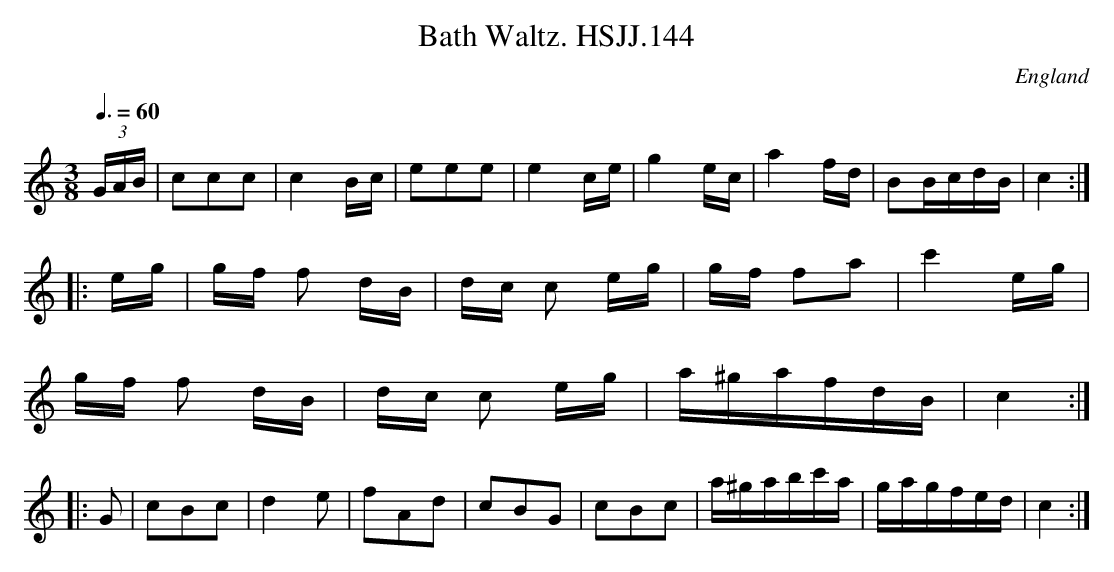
X:1
T:Bath Waltz. HSJJ.144
L:1/16
M:3/8
O:England
Q:3/8=60
K:C
(3GAB|c2c2c2|c4Bc|e2e2e2|e4ce|g4ec|a4fd|B2BcdB|c4:|!
|:eg|gf f2 dB|dc c2 eg|gf f2a2|c'4eg|!gf f2 dB|dc c2 eg|a^gafdB|c4:|!
|:G2|c2B2c2|d4e2|f2A2d2|c2B2G2|c2B2c2|a^gabc'a|gagfed|c4:|
